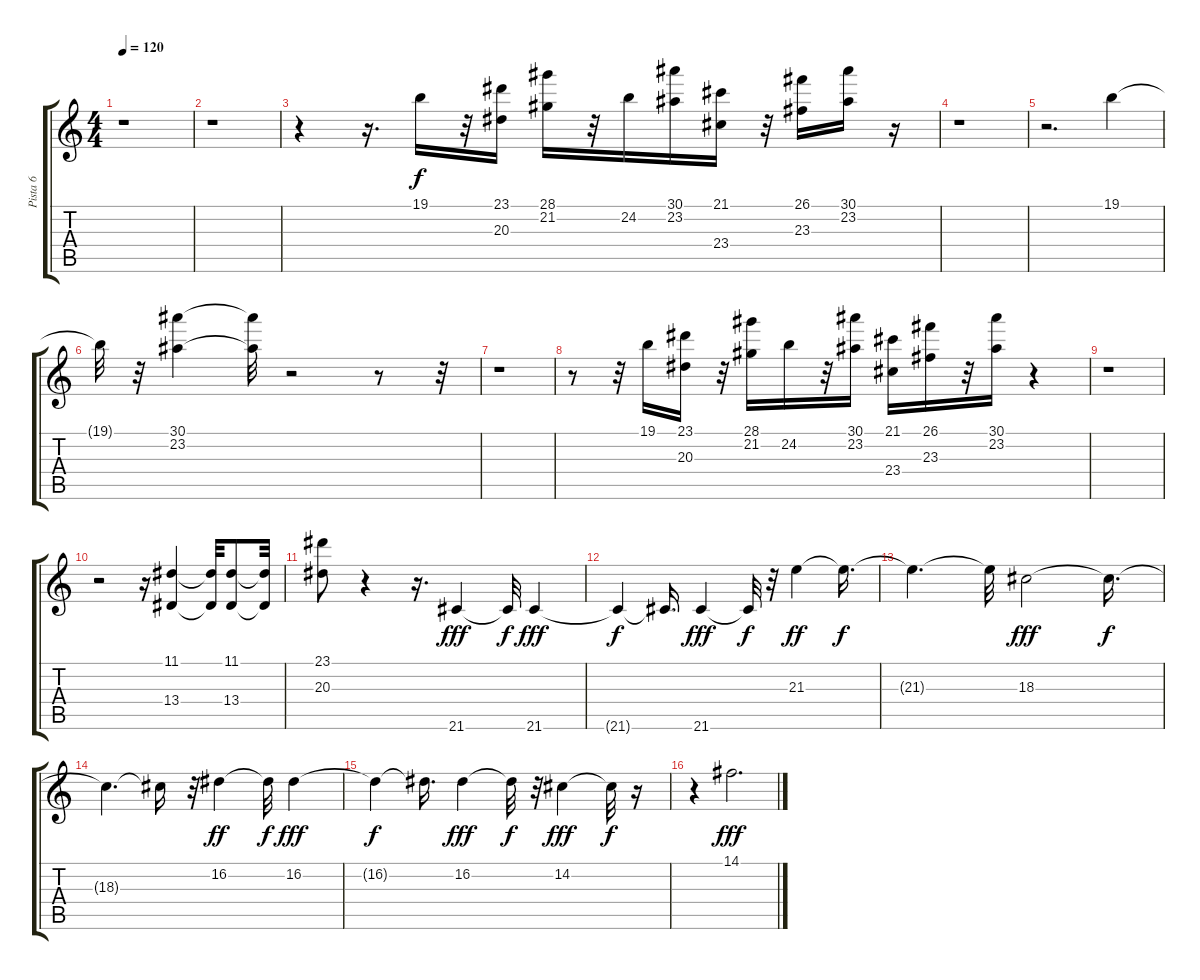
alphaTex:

\track ("Pista 6" "Pista 6") {instrument marimba}
\staff {score tabs}
\tuning (E4 B3 G3 D3 A2 E2) {hide}
\ts (4 4)
\tempo 120
\clef g2
\ks c
r.1{dy f} |
r.1 |
r.4 r.16{d} 19.1.16 r.32 (23.1 20.3).16 (28.1 21.2).16 r.32 24.2.16 (30.1 23.2).16 (21.1 23.4).16 r.32 (26.1 23.3).16 (30.1 23.2).16 r.16 |
r.1 |
r.2{d} 19.1.4 |
19.1{t}.32 r.32 (30.1 23.2).4 (30.1{t} 23.2{t}).32 r.2 r.8 r.32 |
r.1 |
r.8 r.32 19.1.16 (23.1 20.3).16 r.32 (28.1 21.2).16 24.2.16 r.32 (30.1 23.2).16 (21.1 23.4).16 (26.1 23.3).16 r.32 (30.1 23.2).16 r.4 |
r.1 |
r.2 r.16 (11.1 13.4).4 (11.1{t} 13.4{t}).32 (11.1 13.4).8 (11.1{t} 13.4{t}).32 |
(23.1 20.3).8 r.4 r.16{d} 21.6.4{dy fff volume 10 instrument distortionguitar} 21.6{t}.32{dy f} 21.6.4{dy fff} |
21.6{t}.4{dy f} 21.6{t}.16{d} 21.6.4{dy fff} 21.6{t}.32{dy f} r.32 21.3.4{dy ff} 21.3{t}.16{d dy f} |
21.3{t}.4{d} 21.3{t}.32 18.3.2{dy fff} 18.3{t}.16{d dy f} |
18.3{t}.4{d} 18.3{t}.16 r.32 16.2.4{dy ff} 16.2{t}.32{dy f} 16.2.4{dy fff} |
16.2{t}.4{dy f} 16.2{t}.16{d} 16.2.4{dy fff} 16.2{t}.32{dy f} r.32 14.2.4{dy fff} 14.2{t}.32{dy f} r.16 |
r.4 14.1.2{d dy fff}
